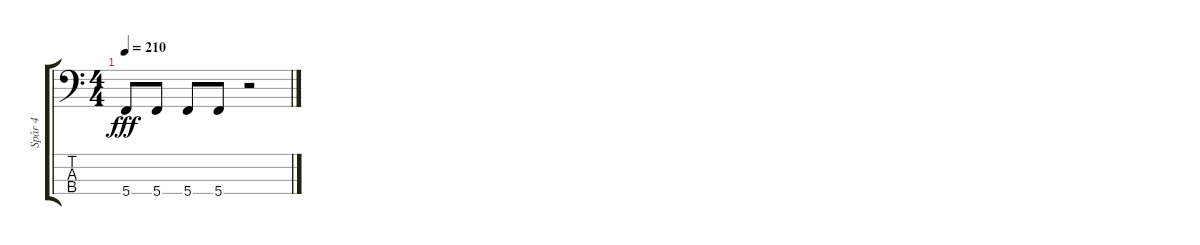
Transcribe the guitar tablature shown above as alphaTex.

\track ("Spår 4" "Spår 4") {instrument slapbass1}
\staff {score tabs}
\tuning (F2 C2 G1 C1) {hide}
\ts (4 4)
\tempo 210
\clef f4
\ks c
5.4.8{dy fff} 5.4.8 5.4.8 5.4.8 r.2
